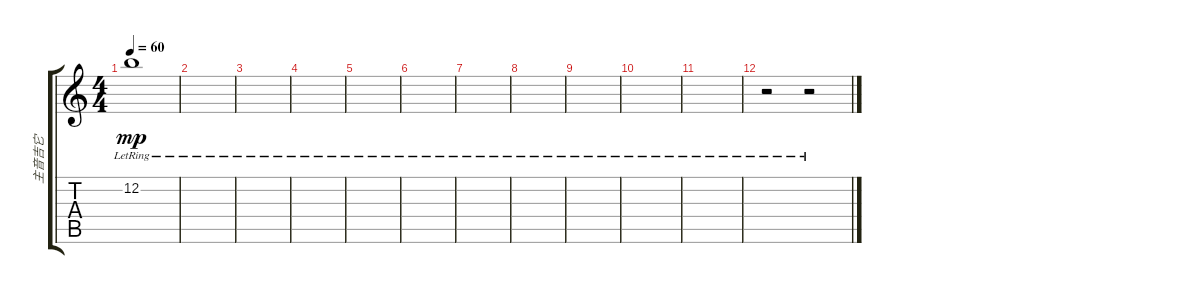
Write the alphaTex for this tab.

\track ("主音吉它" "主音吉它") {instrument distortionguitar}
\staff {score tabs}
\tuning (E4 B3 G3 D3 A2 E2) {hide}
\ts (4 4)
\tempo 60
\clef g2
\ks c
12.2{lr}.1{dy mp} |
|
|
|
|
|
|
|
|
|
|
r.2 r.2
